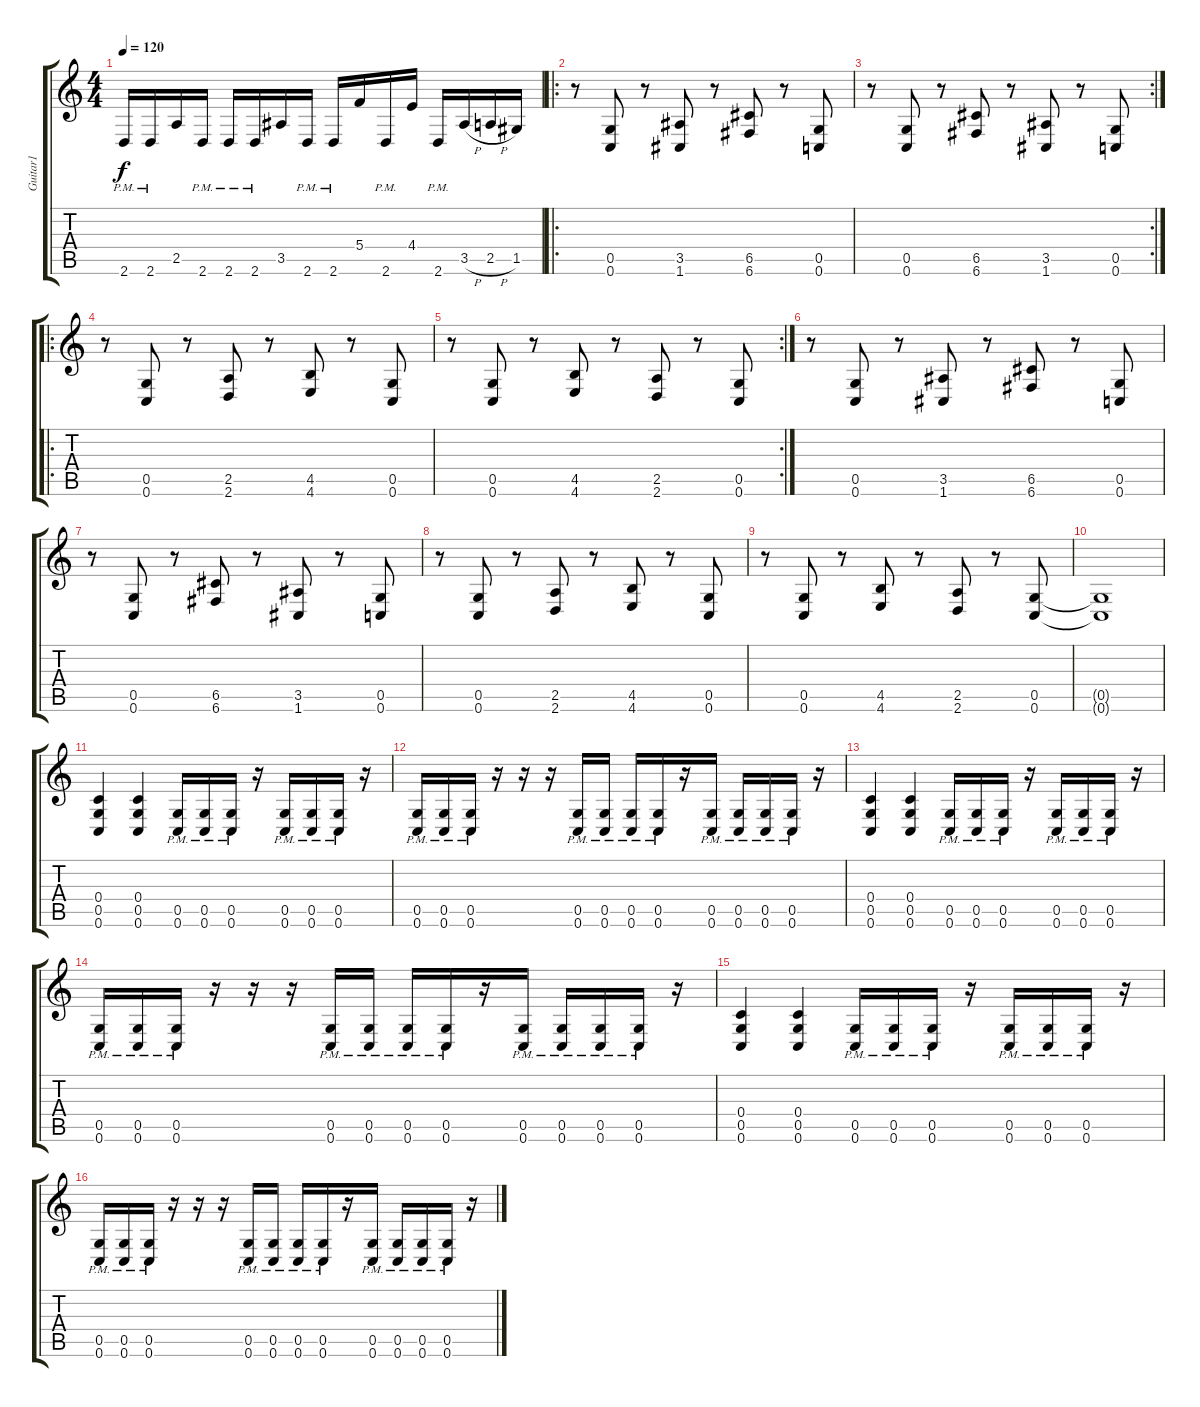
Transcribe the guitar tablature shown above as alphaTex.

\track ("Guitar1" "Guitar1") {instrument distortionguitar}
\staff {score tabs}
\tuning (D4 A3 F3 C3 G2 C2) {hide}
\ts (4 4)
\tempo 120
\clef g2
\ks c
2.6{pm}.16{dy f} 2.6{pm}.16 2.5.16 2.6{pm}.16 2.6{pm}.16 2.6{pm}.16 3.5.16 2.6{pm}.16 2.6{pm}.16 5.4.16 2.6{pm}.16 4.4.16 2.6{pm}.16 3.5{h}.16 2.5{h}.16 1.5.16 |
\ro
r.8 (0.5 0.6).8 r.8 (3.5 1.6).8 r.8 (6.5 6.6).8 r.8 (0.5 0.6).8 |
\rc 2
r.8 (0.5 0.6).8 r.8 (6.5 6.6).8 r.8 (3.5 1.6).8 r.8 (0.5 0.6).8 |
\ro
r.8 (0.5 0.6).8 r.8 (2.5 2.6).8 r.8 (4.5 4.6).8 r.8 (0.5 0.6).8 |
\rc 2
r.8 (0.5 0.6).8 r.8 (4.5 4.6).8 r.8 (2.5 2.6).8 r.8 (0.5 0.6).8 |
r.8 (0.5 0.6).8 r.8 (3.5 1.6).8 r.8 (6.5 6.6).8 r.8 (0.5 0.6).8 |
r.8 (0.5 0.6).8 r.8 (6.5 6.6).8 r.8 (3.5 1.6).8 r.8 (0.5 0.6).8 |
r.8 (0.5 0.6).8 r.8 (2.5 2.6).8 r.8 (4.5 4.6).8 r.8 (0.5 0.6).8 |
r.8 (0.5 0.6).8 r.8 (4.5 4.6).8 r.8 (2.5 2.6).8 r.8 (0.5 0.6).8 |
(0.5{t} 0.6{t}).1 |
(0.4 0.5 0.6).4 (0.4 0.5 0.6).4 (0.5{pm} 0.6{pm}).16 (0.5{pm} 0.6{pm}).16 (0.5{pm} 0.6{pm}).16 r.16 (0.5{pm} 0.6{pm}).16 (0.5{pm} 0.6{pm}).16 (0.5{pm} 0.6{pm}).16 r.16 |
(0.5{pm} 0.6{pm}).16 (0.5{pm} 0.6{pm}).16 (0.5{pm} 0.6{pm}).16 r.16 r.16 r.16 (0.5{pm} 0.6{pm}).16 (0.5{pm} 0.6{pm}).16 (0.5{pm} 0.6{pm}).16 (0.5{pm} 0.6{pm}).16 r.16 (0.5{pm} 0.6{pm}).16 (0.5{pm} 0.6{pm}).16 (0.5{pm} 0.6{pm}).16 (0.5{pm} 0.6{pm}).16 r.16 |
(0.4 0.5 0.6).4 (0.4 0.5 0.6).4 (0.5{pm} 0.6{pm}).16 (0.5{pm} 0.6{pm}).16 (0.5{pm} 0.6{pm}).16 r.16 (0.5{pm} 0.6{pm}).16 (0.5{pm} 0.6{pm}).16 (0.5{pm} 0.6{pm}).16 r.16 |
(0.5{pm} 0.6{pm}).16 (0.5{pm} 0.6{pm}).16 (0.5{pm} 0.6{pm}).16 r.16 r.16 r.16 (0.5{pm} 0.6{pm}).16 (0.5{pm} 0.6{pm}).16 (0.5{pm} 0.6{pm}).16 (0.5{pm} 0.6{pm}).16 r.16 (0.5{pm} 0.6{pm}).16 (0.5{pm} 0.6{pm}).16 (0.5{pm} 0.6{pm}).16 (0.5{pm} 0.6{pm}).16 r.16 |
(0.4 0.5 0.6).4 (0.4 0.5 0.6).4 (0.5{pm} 0.6{pm}).16 (0.5{pm} 0.6{pm}).16 (0.5{pm} 0.6{pm}).16 r.16 (0.5{pm} 0.6{pm}).16 (0.5{pm} 0.6{pm}).16 (0.5{pm} 0.6{pm}).16 r.16 |
(0.5{pm} 0.6{pm}).16 (0.5{pm} 0.6{pm}).16 (0.5{pm} 0.6{pm}).16 r.16 r.16 r.16 (0.5{pm} 0.6{pm}).16 (0.5{pm} 0.6{pm}).16 (0.5{pm} 0.6{pm}).16 (0.5{pm} 0.6{pm}).16 r.16 (0.5{pm} 0.6{pm}).16 (0.5{pm} 0.6{pm}).16 (0.5{pm} 0.6{pm}).16 (0.5{pm} 0.6{pm}).16 r.16
